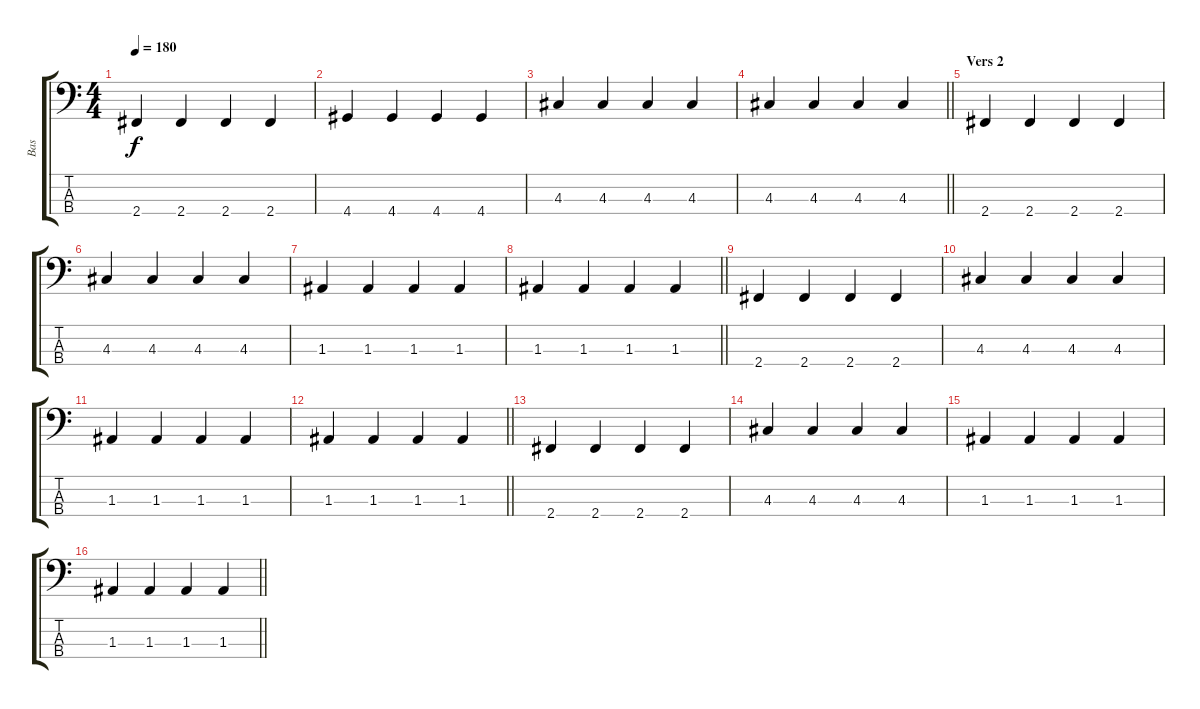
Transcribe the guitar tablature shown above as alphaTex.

\track ("Bas" "Bas") {instrument electricbasspick}
\staff {score tabs}
\tuning (G2 D2 A1 E1) {hide}
\ts (4 4)
\tempo 180
\clef f4
\ks c
2.4.4{dy f} 2.4.4 2.4.4 2.4.4 |
4.4.4 4.4.4 4.4.4 4.4.4 |
4.3.4 4.3.4 4.3.4 4.3.4 |
\barLineRight lightlight
4.3.4 4.3.4 4.3.4 4.3.4 |
\section ("" "Vers 2")
2.4.4 2.4.4 2.4.4 2.4.4 |
4.3.4 4.3.4 4.3.4 4.3.4 |
1.3.4 1.3.4 1.3.4 1.3.4 |
\barLineRight lightlight
1.3.4 1.3.4 1.3.4 1.3.4 |
2.4.4 2.4.4 2.4.4 2.4.4 |
4.3.4 4.3.4 4.3.4 4.3.4 |
1.3.4 1.3.4 1.3.4 1.3.4 |
\barLineRight lightlight
1.3.4 1.3.4 1.3.4 1.3.4 |
2.4.4 2.4.4 2.4.4 2.4.4 |
4.3.4 4.3.4 4.3.4 4.3.4 |
1.3.4 1.3.4 1.3.4 1.3.4 |
\barLineRight lightlight
1.3.4 1.3.4 1.3.4 1.3.4
